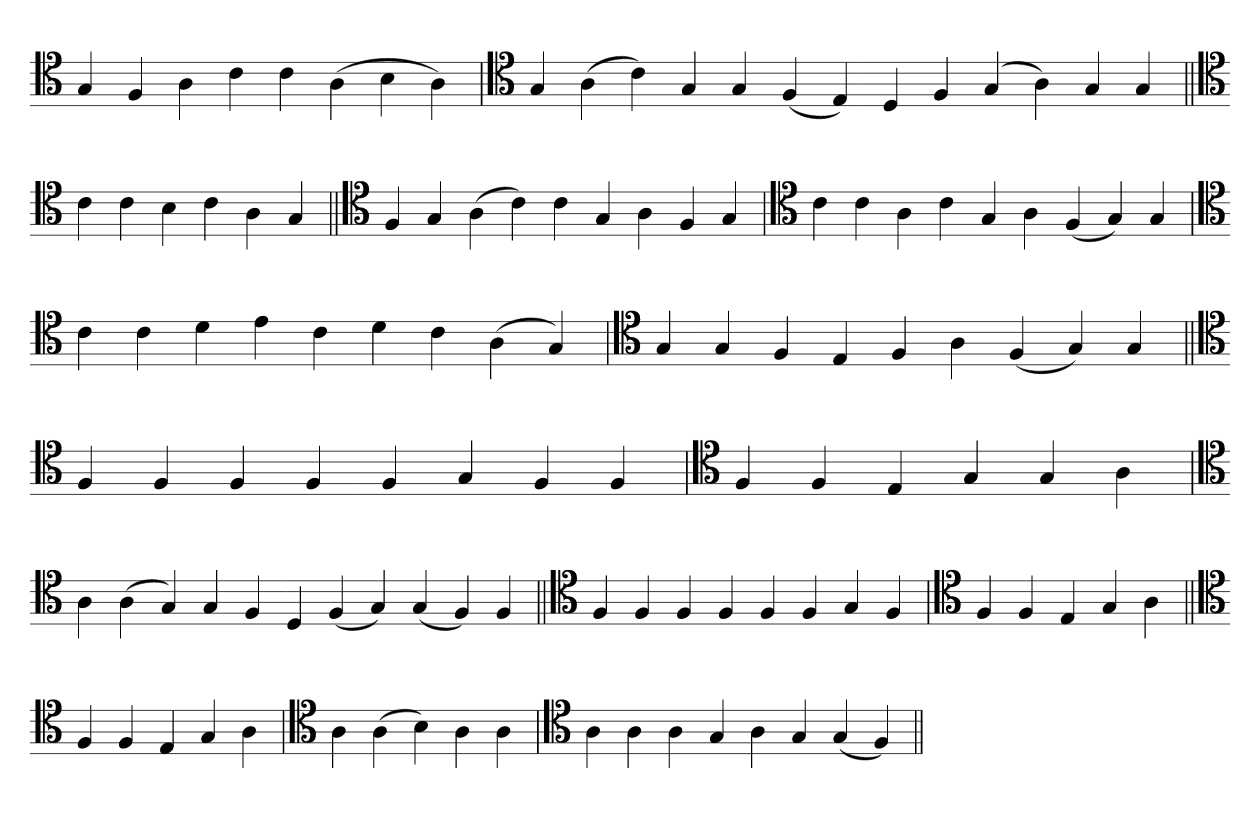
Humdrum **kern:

**kern
*part1
*staff1
*clefC4
=
4G
4F
4A
4c
4c
(4A
4B
4A)
=`
*clefC4
4G
(4A
4c)
4G
4G
(4F
4E)
4D
4F
(4G
4A)
4G
4G
=||
*clefC4
4c
4c
4B
4c
4A
4G
=||
*clefC4
4F
4G
(4A
4c)
4c
4G
4A
4F
4G
=`
*clefC4
4c
4c
4A
4c
4G
4A
(4F
4G)
4G
='
*clefC4
4c
4c
4d
4e
4c
4d
4c
(4A
4G)
=`
*clefC4
4G
4G
4F
4E
4F
4A
(4F
4G)
4G
=||
*clefC4
4F
4F
4F
4F
4F
4G
4F
4F
=`
*clefC4
4F
4F
4E
4G
4G
4A
='
*clefC4
4A
(4A
4G)
4G
4F
4D
(4F
4G)
(4G
4F)
4F
=||
*clefC4
4F
4F
4F
4F
4F
4F
4G
4F
=`
*clefC4
4F
4F
4E
4G
4A
=||
*clefC4
4F
4F
4E
4G
4A
=`
*clefC4
4A
(4A
4B)
4A
4A
=`
*clefC4
4A
4A
4A
4G
4A
4G
(4G
4F)
=||
*-
